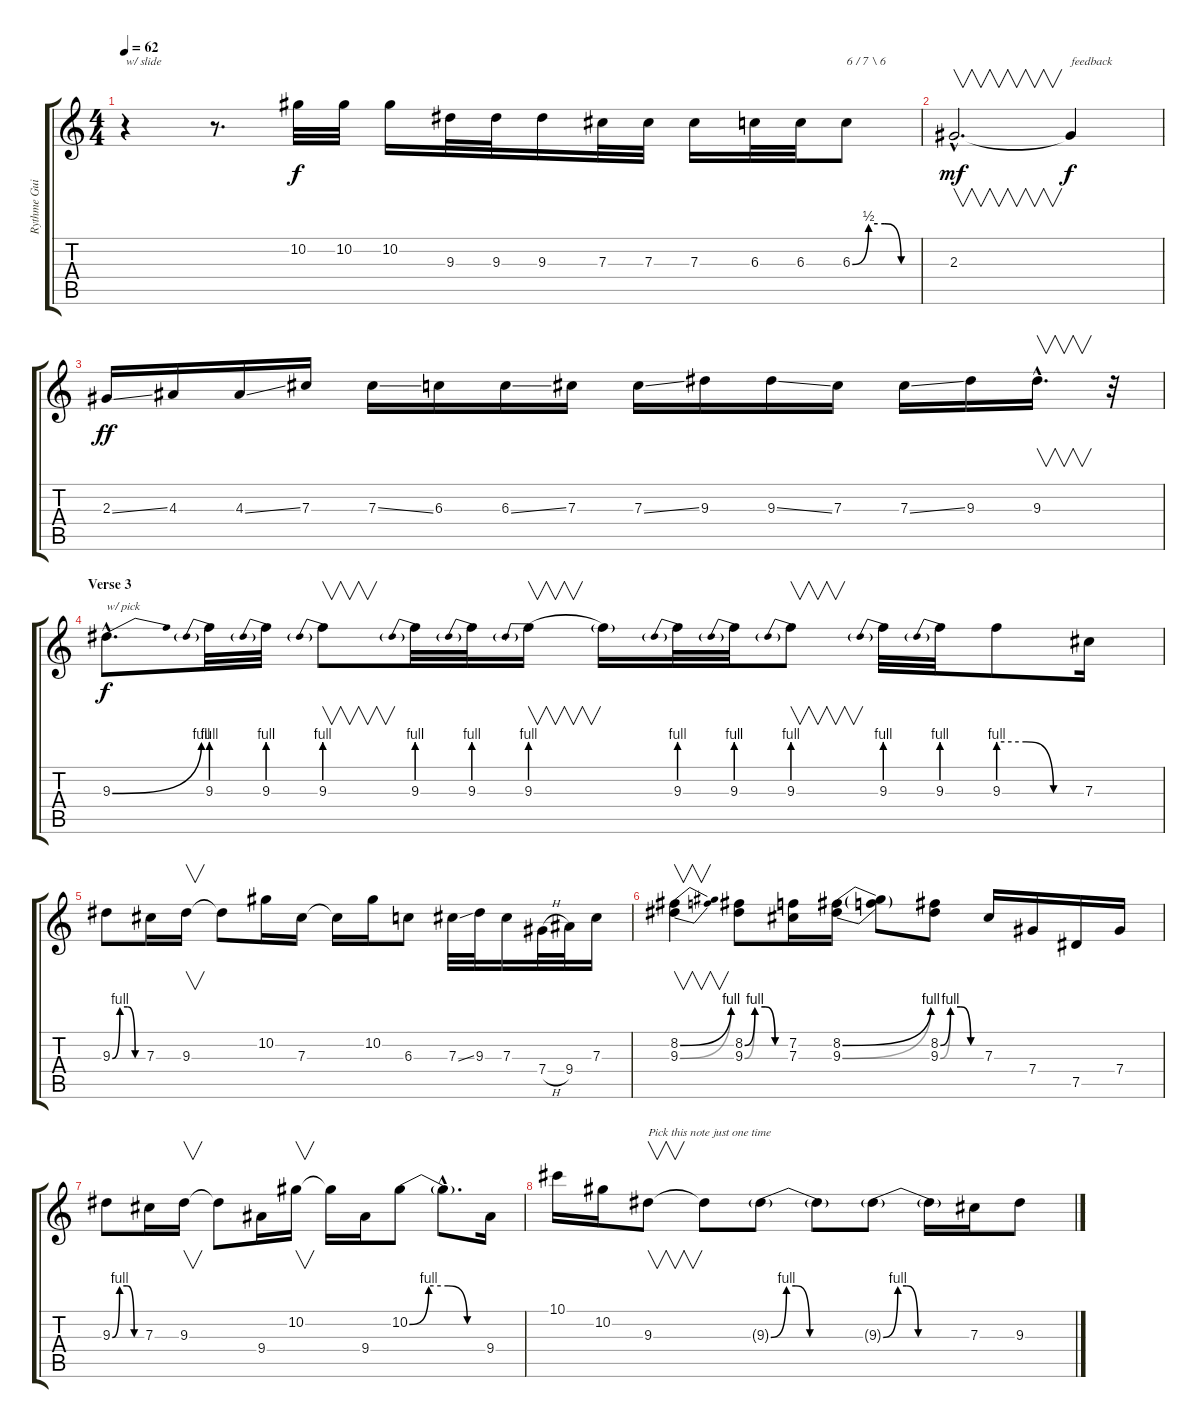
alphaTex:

\track ("Rythme Guitar" "Rythme Gui") {instrument distortionguitar}
\staff {score tabs}
\tuning (Eb4 Bb3 Gb3 Db3 Ab2 Eb2) {hide}
\ts (4 4)
\tempo 62
\clef g2
\ks c
r.4{txt "w/ slide" dy f volume 14} r.8{d} 10.2.32 10.2.32 10.2.16 9.3.32 9.3.32 9.3.16 7.3.32 7.3.32 7.3.16 6.3.32 6.3.32 6.3{be (custom 0 0 15 2 30 2 45 0 60 0)}.8{txt "6 / 7 \\ 6"} |
2.3{hac}.2{v d dy mf} 2.3{t}.4{txt "feedback" dy f} |
2.3{ss}.16{dy ff} 4.3.16 4.3{ss}.16 7.3.16 7.3{ss}.16 6.3.16 6.3{ss}.16 7.3.16 7.3{ss}.16 9.3.16 9.3{ss}.16 7.3.16 7.3{ss}.16 9.3.16 9.3{hac}.16{v d} r.32 |
\section ("" "Verse 3")
9.3{be (bend 0 0 60 4) hac}.8{d txt "w/ pick" dy f} 9.3{be (prebend 0 4 60 4)}.32 9.3{be (prebend 0 4 60 4)}.32 9.3{be (prebend 0 4 60 4)}.8{v} 9.3{be (prebend 0 4 60 4)}.32 9.3{be (prebend 0 4 60 4)}.32 9.3{be (prebend 0 4 60 4)}.16{v} 9.3{t}.16 9.3{be (prebend 0 4 60 4)}.32 9.3{be (prebend 0 4 60 4)}.32 9.3{be (prebend 0 4 60 4)}.8{v} 9.3{be (prebend 0 4 60 4)}.32 9.3{be (prebend 0 4 60 4)}.32 9.3{be (custom 0 4 20 4 40 0 60 0)}.8 7.3.16 |
9.3{be (custom 0 0 15 4 30 4 45 0 60 0)}.8 7.3.16 9.3.16{v} 9.3{t}.8 10.2.16 7.3.16 7.3{t}.16 10.2.16 6.3.8 7.3{ss}.32 9.3.32 7.3.16 7.4{h}.32 9.4.32 7.3.16 |
(8.2{be (bend 0 0 60 4)} 9.3{be (bend 0 0 60 4)}).4{v} (8.2{be (custom 0 0 15 4 30 4 45 0 60 0)} 9.3{be (custom 0 0 15 4 30 4 45 0 60 0)}).8 (7.2 7.3).16 (8.2{be (bend 0 0 60 4)} 9.3{be (bend 0 0 60 4)}).16 (8.2{t} 9.3{t}).8 (8.2{be (custom 0 0 15 4 30 4 45 0 60 0)} 9.3{be (custom 0 0 15 4 30 4 45 0 60 0)}).8 7.3.16 7.4.16 7.5.16 7.4.16 |
9.3{be (custom 0 0 15 4 30 4 45 0 60 0)}.8 7.3.16 9.3.16{v} 9.3{t}.8 9.4.16 10.2.16{v} 10.2{t}.16 9.4.16 10.2{be (custom 0 0 15 4 30 4 45 0 60 0)}.8 10.2{hac t}.8{d} 9.4.16 |
10.1.16 10.2.16 9.3.8{v txt "Pick this note just one time"} 9.3{t}.8 9.3{be (custom 0 0 10 4 16 4 25 0 45 0 60 0) g}.8 9.3{t}.8 9.3{be (custom 0 0 10 4 16 4 24 0 60 0) g}.8 9.3{t}.16 7.3.16 9.3{ss}.8
